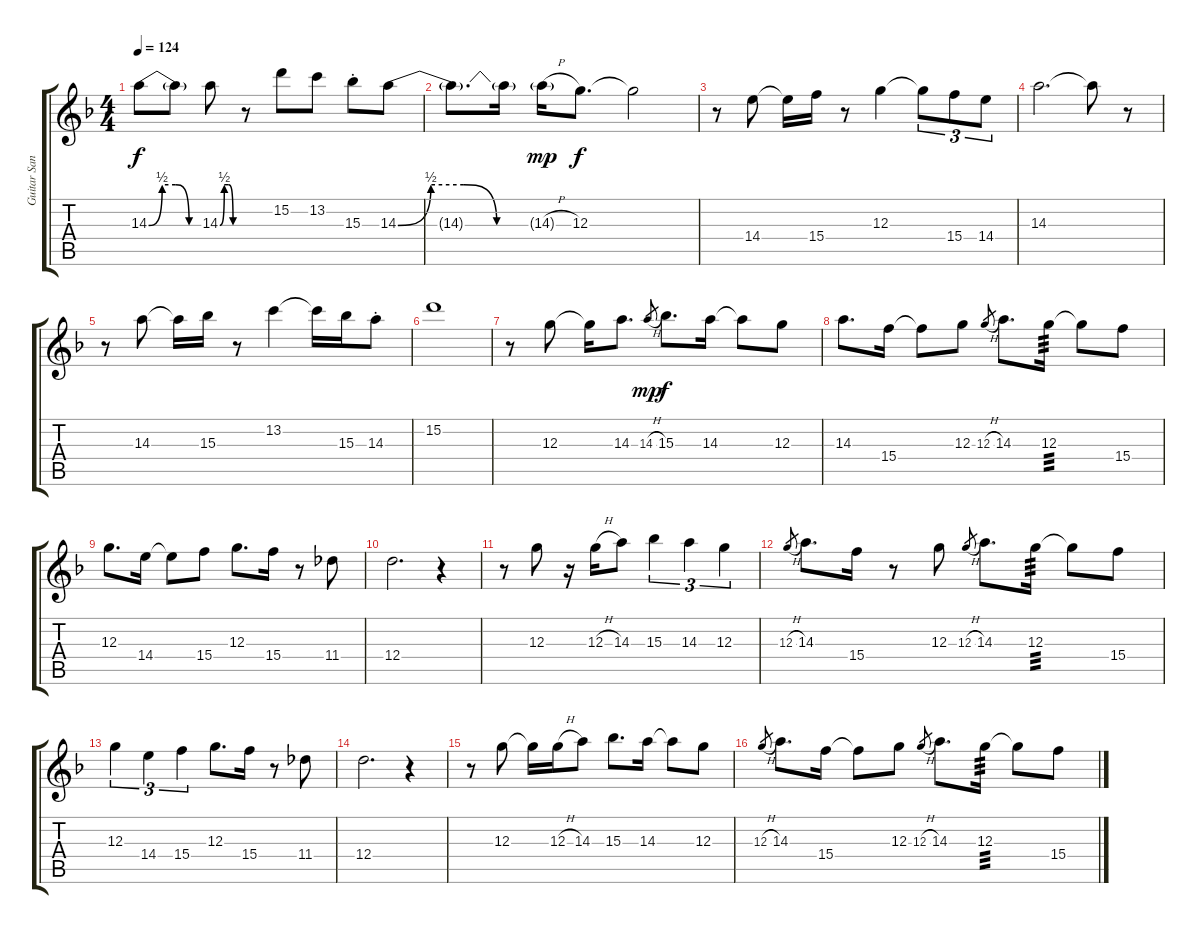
\track ("Guitar Santana" "Guitar San") {instrument electricguitarjazz}
\staff {score tabs}
\tuning (E4 B3 G3 D3 A2 E2) {hide}
\ts (4 4)
\tempo 124
\clef g2
\ks dminor
14.3{be (custom 0 0 15 2 30 2 45 0 60 0)}.8{dy f} 14.3{t}.8 14.3{be (custom 0 0 15 2 30 2 45 0 60 0)}.8 r.8 15.2.8 13.2.8 15.3{st}.8 14.3{be (custom 0 0 15 2 30 2 45 0 60 0)}.8 |
14.3{t}.8{d} 14.3{t}.16 14.3{h g}.16{dy mp} 12.3.8{d dy f} 12.3{t}.2 |
r.8 14.4.8 14.4{t}.16 15.4.16 r.8 12.3.4 12.3{t}.8{tu (3 2)} 15.4.8{tu (3 2)} 14.4.8{tu (3 2)} |
14.3.2{d} 14.3{t}.8 r.8 |
r.8 14.3.8 14.3{t}.16 15.3.16 r.8 13.2.4 13.2{t}.16 15.3.16 14.3{st}.8 |
15.2.1 |
r.8 12.3.8 12.3{t}.16 14.3.8{d} 14.3{h}.8{gr dy mp} 15.3.8{d dy f} 14.3.16 14.3{t}.8 12.3.8 |
14.3.8{d} 15.4.16 15.4{t}.8 12.3.8 12.3{h}.8{gr} 14.3.8{d} 12.3.16{tp 3} 12.3{t}.8 15.4.8 |
12.3.8{d} 14.4.16 14.4{t}.8 15.4.8 12.3.8{d} 15.4.16 r.8 11.4.8 |
12.4.2{d} r.4 |
r.8 12.3.8 r.16 12.3{h}.16 14.3.8 15.3.4{tu (3 2)} 14.3.4{tu (3 2)} 12.3.4{tu (3 2)} |
12.3{h}.8{gr} 14.3.8{d} 15.4.16 r.8 12.3.8 12.3{h}.8{gr} 14.3.8{d} 12.3.16{tp 3} 12.3{t}.8 15.4.8 |
12.3.4{tu (3 2)} 14.4.4{tu (3 2)} 15.4.4{tu (3 2)} 12.3.8{d} 15.4.16 r.8 11.4.8 |
12.4.2{d} r.4 |
r.8 12.3.8 12.3{t}.16 12.3{h}.16 14.3.8 15.3.8{d} 14.3.16 14.3{t}.8 12.3.8 |
12.3{h}.8{gr} 14.3.8{d} 15.4.16 15.4{t}.8 12.3.8 12.3{h}.8{gr} 14.3.8{d} 12.3.16{tp 3} 12.3{t}.8 15.4.8
